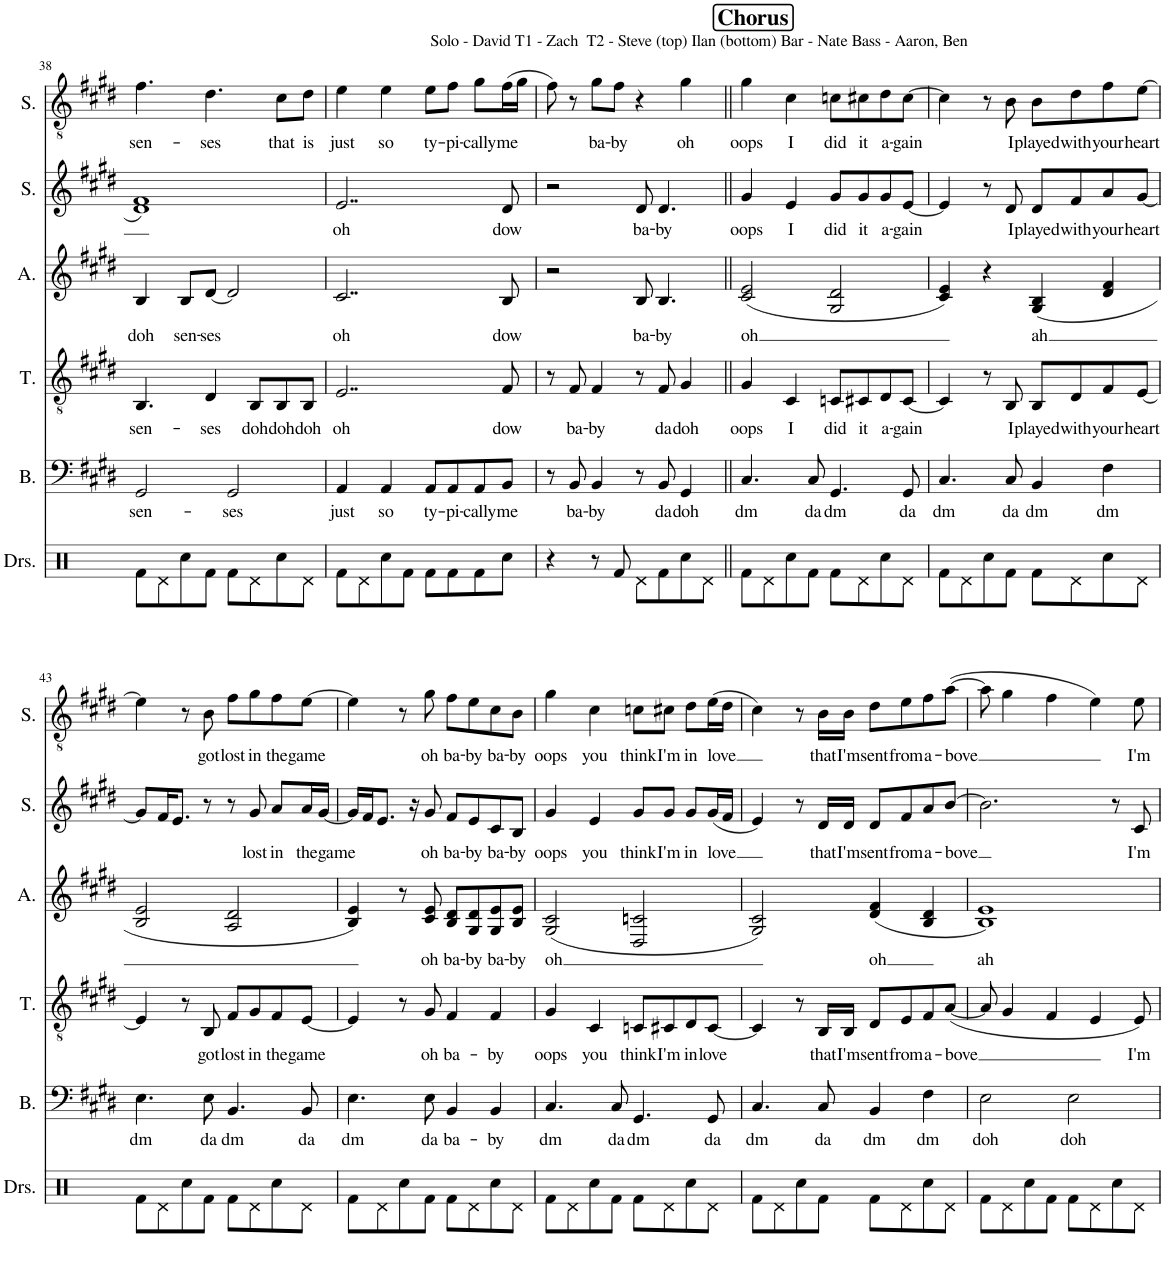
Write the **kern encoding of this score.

**kern	**kern	**text	**kern	**text	**kern	**text	**kern	**text	**kern	**text
*part6	*part5	*part5	*part4	*part4	*part3	*part3	*part2	*part2	*part1	*part1
*staff6	*staff5	*staff5	*staff4	*staff4	*staff3	*staff3	*staff2	*staff2	*staff1	*staff1
*I"Drumset	*I"Bass	*	*I"Tenor	*	*I"Alto	*	*I"Soprano	*	*I"Solo	*
*I'Drs.	*I'B.	*	*I'T.	*	*I'A.	*	*I'S.	*	*I'S.	*
!!LO:PB:g=z
*clefX	*clefF4	*	*clefGv2	*	*clefG2	*	*clefG2	*	*clefGv2	*
*k[]	*k[f#c#g#d#]	*	*k[f#c#g#d#]	*	*k[f#c#g#d#]	*	*k[f#c#g#d#]	*	*k[f#c#g#d#]	*
*M4/4	*M4/4	*	*M4/4	*	*M4/4	*	*M4/4	*	*M4/4	*
=38	=38	=38	=38	=38	=38	=38	=38	=38	=38	=38
!	!	!LO:LY:b	!	!LO:LY:b	!	!LO:LY:b	!	!	!	!LO:LY:b
8Rf\L	2GG#/	sen-	4.BB/	sen-	4B/	doh	1d# 1f#	.	4.f#\	sen-
8Rd\	.	.	.	.	.	.	.	.	.	.
!	!	!	!	!	!	!LO:LY:b	!	!	!	!
8Rcc\	.	.	.	.	8B/L	sen-	.	.	.	.
!	!	!	!	!LO:LY:b	!	!LO:LY:b	!	!	!	!LO:LY:b
8Rf\J	.	.	4D#/	-ses	[8d#/J	-ses	.	.	4.d#\	-ses
!	!	!LO:LY:b	!	!	!	!	!	!	!	!
8Rf\L	2GG#/	-ses	.	.	2d#/]	.	.	.	.	.
!	!	!	!	!LO:LY:b	!	!	!	!	!	!
8Rd\	.	.	8BB/L	doh	.	.	.	.	.	.
!	!	!	!	!LO:LY:b	!	!	!	!	!	!LO:LY:b
8Rcc\	.	.	8BB/	doh	.	.	.	.	8c#\L	that
!	!	!	!	!LO:LY:b	!	!	!	!	!	!LO:LY:b
8Rd\J	.	.	8BB/J	doh	.	.	.	.	8d#\J	is
=39	=39	=39	=39	=39	=39	=39	=39	=39	=39	=39
!	!	!LO:LY:b	!	!LO:LY:b	!	!LO:LY:b	!	!LO:LY:b	!	!LO:LY:b
8Rf\L	4AA/	just	2..E/	oh	2..c#/	oh	2..e/	oh	4e\	just
8Rd\	.	.	.	.	.	.	.	.	.	.
!	!	!LO:LY:b	!	!	!	!	!	!	!	!LO:LY:b
8Rcc\	4AA/	so	.	.	.	.	.	.	4e\	so
8Rf\J	.	.	.	.	.	.	.	.	.	.
!	!	!LO:LY:b	!	!	!	!	!	!	!	!LO:LY:b
8Rf\L	8AA/L	ty-	.	.	.	.	.	.	8e\L	ty-
!	!	!LO:LY:b	!	!	!	!	!	!	!	!LO:LY:b
8Rf\	8AA/	-pi-	.	.	.	.	.	.	8f#\J	-pi-
!	!	!LO:LY:b	!	!	!	!	!	!	!	!LO:LY:b
8Rf\	8AA/	-cally	.	.	.	.	.	.	8g#\L	-cally
!	!	!LO:LY:b	!	!LO:LY:b	!	!LO:LY:b	!	!LO:LY:b	!	!LO:LY:b
8Rcc\J	8BB/J	me	8F#/	dow	8B/	dow	8d#/	dow	(16f#\L	me
.	.	.	.	.	.	.	.	.	16g#\JJ	.
=40	=40	=40	=40	=40	=40	=40	=40	=40	=40	=40
4r	8r	.	8r	.	2r	.	2r	.	8f#\)	.
!	!	!LO:LY:b	!	!LO:LY:b	!	!	!	!	!	!
.	8BB/	ba-	8F#/	ba-	.	.	.	.	8r	.
!	!	!LO:LY:b	!	!LO:LY:b	!	!	!	!	!	!LO:LY:b
8r	4BB/	-by	4F#/	-by	.	.	.	.	8g#\L	-ba-
!	!	!	!	!	!	!	!	!	!	!LO:LY:b
8Rf/	.	.	.	.	.	.	.	.	8f#\J	-by
!	!	!	!	!	!	!LO:LY:b	!	!LO:LY:b	!	!
8Rd\L	8r	.	8r	.	8B/	ba-	8d#/	ba-	4r	.
!	!	!LO:LY:b	!	!LO:LY:b	!	!LO:LY:b	!	!LO:LY:b	!	!
8Rf\	8BB/	da	8F#/	da	4.B/	-by	4.d#/	-by	.	.
!	!	!LO:LY:b	!	!LO:LY:b	!	!	!	!	!	!LO:LY:b
8Rcc\	4GG#/	doh	4G#/	doh	.	.	.	.	4g#\	oh
8Rd\J	.	.	.	.	.	.	.	.	.	.
!!LO:REH:place=s1:a:B:cj:fs=14:t=Chorus
=41||	=41||	=41||	=41||	=41||	=41||	=41||	=41||	=41||	=41||	=41||
!	!	!	!	!	!	!	!	!	!LO:TX:a:t=Solo - David T1 - Zach  T2 - Steve (top) Ilan (bottom) Bar - Nate Bass - Aaron, Ben	!
!	!	!LO:LY:b	!	!LO:LY:b	!	!LO:LY:b	!	!LO:LY:b	!	!LO:LY:b
8Rf\L	4.C#/	dm	4G#/	oops	(2c#/ 2e/	oh	4g#/	oops	4g#\	oops
8Rd\	.	.	.	.	.	.	.	.	.	.
!	!	!	!	!LO:LY:b	!	!	!	!LO:LY:b	!	!LO:LY:b
8Rcc\	.	.	4C#/	I	.	.	4e/	I	4c#\	I
!	!	!LO:LY:b	!	!	!	!	!	!	!	!
8Rf\J	8C#/	da	.	.	.	.	.	.	.	.
!	!	!LO:LY:b	!	!LO:LY:b	!	!	!	!LO:LY:b	!	!LO:LY:b
8Rf\L	4.GG#/	dm	8Cn/L	did	2G#/ 2d#/	.	8g#/L	did	8cn\L	did
!	!	!	!	!LO:LY:b	!	!	!	!LO:LY:b	!	!LO:LY:b
8Rd\	.	.	8C#X/	it	.	.	8g#/	it	8c#X\	it
!	!	!	!	!LO:LY:b	!	!	!	!LO:LY:b	!	!LO:LY:b
8Rcc\	.	.	8D#/	a-	.	.	8g#/	a-	8d#\	a-
!	!	!LO:LY:b	!	!LO:LY:b	!	!	!	!LO:LY:b	!	!LO:LY:b
8Rd\J	8GG#/	da	[8C#/J	-gain	.	.	[8e/J	-gain	[8c#\J	-gain
=42	=42	=42	=42	=42	=42	=42	=42	=42	=42	=42
!	!	!LO:LY:b	!	!	!	!	!	!	!	!
8Rf\L	4.C#/	dm	4C#/]	.	4c#/ 4e/)	.	4e/]	.	4c#\]	.
8Rd\	.	.	.	.	.	.	.	.	.	.
8Rcc\	.	.	8r	.	4r	.	8r	.	8r	.
!	!	!LO:LY:b	!	!LO:LY:b	!	!	!	!LO:LY:b	!	!LO:LY:b
8Rf\J	8C#/	da	8BB/	I	.	.	8d#/	I	8B\	I
!	!	!LO:LY:b	!	!LO:LY:b	!	!LO:LY:b	!	!LO:LY:b	!	!LO:LY:b
8Rf\L	4BB/	dm	8BB/L	played	(4G#/ 4B/	ah	8d#/L	played	8B\L	played
!	!	!	!	!LO:LY:b	!	!	!	!LO:LY:b	!	!LO:LY:b
8Rd\	.	.	8D#/	with	.	.	8f#/	with	8d#\	with
!	!	!LO:LY:b	!	!LO:LY:b	!	!	!	!LO:LY:b	!	!LO:LY:b
8Rcc\	4F#\	dm	8F#/	your	4d#/ 4f#/	.	8a/	your	8f#\	your
!	!	!	!	!LO:LY:b	!	!	!	!LO:LY:b	!	!LO:LY:b
8Rd\J	.	.	[8E/J	heart	.	.	[8g#/J	heart	[8e\J	heart
!!LO:LB:g=z
=43	=43	=43	=43	=43	=43	=43	=43	=43	=43	=43
!	!	!LO:LY:b	!	!	!	!	!	!	!	!
8Rf\L	4.E\	dm	4E/]	.	2B/ 2e/	.	8g#/L]	.	4e\]	.
8Rd\	.	.	.	.	.	.	16f#/K	.	.	.
.	.	.	.	.	.	.	8.e/J	.	.	.
8Rcc\	.	.	8r	.	.	.	.	.	8r	.
!	!	!LO:LY:b	!	!LO:LY:b	!	!	!	!	!	!LO:LY:b
8Rf\J	8E\	da	8BB/	got	.	.	8r	.	8B\	got
!	!	!LO:LY:b	!	!LO:LY:b	!	!	!	!	!	!LO:LY:b
8Rf\L	4.BB/	dm	8F#/L	lost	2A/ 2d#/	.	8r	.	8f#\L	lost
!	!	!	!	!LO:LY:b	!	!	!	!LO:LY:b	!	!LO:LY:b
8Rd\	.	.	8G#/	in	.	.	8g#/	lost	8g#\	in
!	!	!	!	!LO:LY:b	!	!	!	!LO:LY:b	!	!LO:LY:b
8Rcc\	.	.	8F#/	the	.	.	8a/L	in	8f#\	the
!	!	!LO:LY:b	!	!LO:LY:b	!	!	!	!LO:LY:b	!	!LO:LY:b
8Rd\J	8BB/	da	[8E/J	game	.	.	16a/L	the	[8e\J	game
!	!	!	!	!	!	!	!	!LO:LY:b	!	!
.	.	.	.	.	.	.	[16g#/JJ	game	.	.
=44	=44	=44	=44	=44	=44	=44	=44	=44	=44	=44
!	!	!LO:LY:b	!	!	!	!	!	!	!	!
8Rf\L	4.E\	dm	4E/]	.	4B/ 4e/)	.	16g#/LL]	.	4e\]	.
.	.	.	.	.	.	.	16f#/J	.	.	.
8Rd\	.	.	.	.	.	.	8.e/J	.	.	.
8Rcc\	.	.	8r	.	8r	.	.	.	8r	.
.	.	.	.	.	.	.	16r	.	.	.
!	!	!LO:LY:b	!	!LO:LY:b	!	!LO:LY:b	!	!LO:LY:b	!	!LO:LY:b
8Rf\J	8E\	da	8G#/	oh	8c#/ 8e/	oh	8g#/	oh	8g#\	oh
!	!	!LO:LY:b	!	!LO:LY:b	!	!LO:LY:b	!	!LO:LY:b	!	!LO:LY:b
8Rf\L	4BB/	ba-	4F#/	ba-	8B/ 8d#/L	ba-	8f#/L	ba-	8f#\L	ba-
!	!	!	!	!	!	!LO:LY:b	!	!LO:LY:b	!	!LO:LY:b
8Rd\	.	.	.	.	8G#/ 8d#/	-by	8e/	-by	8e\	-by
!	!	!LO:LY:b	!	!LO:LY:b	!	!LO:LY:b	!	!LO:LY:b	!	!LO:LY:b
8Rcc\	4BB/	-by	4F#/	-by	8G#/ 8e/	ba-	8c#/	ba-	8c#\	ba-
!	!	!	!	!	!	!LO:LY:b	!	!LO:LY:b	!	!LO:LY:b
8Rd\J	.	.	.	.	8B/ 8e/J	-by	8B/J	-by	8B\J	-by
=45	=45	=45	=45	=45	=45	=45	=45	=45	=45	=45
!	!	!LO:LY:b	!	!LO:LY:b	!	!LO:LY:b	!	!LO:LY:b	!	!LO:LY:b
8Rf\L	4.C#/	dm	4G#/	oops	(2G#/ 2c#/	oh	4g#/	oops	4g#\	oops
8Rd\	.	.	.	.	.	.	.	.	.	.
!	!	!	!	!LO:LY:b	!	!	!	!LO:LY:b	!	!LO:LY:b
8Rcc\	.	.	4C#/	you	.	.	4e/	you	4c#\	you
!	!	!LO:LY:b	!	!	!	!	!	!	!	!
8Rf\J	8C#/	da	.	.	.	.	.	.	.	.
!	!	!LO:LY:b	!	!LO:LY:b	!	!	!	!LO:LY:b	!	!LO:LY:b
8Rf\L	4.GG#/	dm	8Cn/L	think	2D#/ 2cn/	.	8g#/L	think	8cn\L	think
!	!	!	!	!LO:LY:b	!	!	!	!LO:LY:b	!	!LO:LY:b
8Rd\	.	.	8C#X/	I'm	.	.	8g#/J	I'm	8c#X\J	I'm
!	!	!	!	!LO:LY:b	!	!	!	!LO:LY:b	!	!LO:LY:b
8Rcc\	.	.	8D#/	in	.	.	8g#/L	in	8d#\L	in
!	!	!LO:LY:b	!	!LO:LY:b	!	!	!	!LO:LY:b	!	!LO:LY:b
8Rd\J	8GG#/	da	[8C#/J	love	.	.	(16g#/L	love	(16e\L	love
.	.	.	.	.	.	.	16f#/JJ	.	16d#\JJ	.
=46	=46	=46	=46	=46	=46	=46	=46	=46	=46	=46
!	!	!LO:LY:b	!	!	!	!	!	!	!	!
8Rf\L	4.C#/	dm	4C#/]	.	2G#/ 2c#/)	.	4e/)	.	4c#\)	.
8Rd\	.	.	.	.	.	.	.	.	.	.
8Rcc\	.	.	8r	.	.	.	8r	.	8r	.
!	!	!LO:LY:b	!	!LO:LY:b	!	!	!	!LO:LY:b	!	!LO:LY:b
8Rf\J	8C#/	da	16BB/LL	that	.	.	16d#/LL	that	16B\LL	that
!	!	!	!	!LO:LY:b	!	!	!	!LO:LY:b	!	!LO:LY:b
.	.	.	16BB/JJ	I'm	.	.	16d#/JJ	I'm	16B\JJ	I'm
!	!	!LO:LY:b	!	!LO:LY:b	!	!LO:LY:b	!	!LO:LY:b	!	!LO:LY:b
8Rf\L	4BB/	dm	8D#/L	sent	(4d#/ 4f#/	oh	8d#/L	sent	8d#\L	sent
!	!	!	!	!LO:LY:b	!	!	!	!LO:LY:b	!	!LO:LY:b
8Rd\	.	.	8E/	from	.	.	8f#/	from	8e\	from
!	!	!LO:LY:b	!	!LO:LY:b	!	!	!	!LO:LY:b	!	!LO:LY:b
8Rcc\	4F#\	dm	8F#/	a-	4B/ 4d#/	.	8a/	a-	8f#\	a-
!	!	!	!	!LO:LY:b	!	!	!	!LO:LY:b	!	!LO:LY:b
8Rd\J	.	.	([8A/J	-bove	.	.	[8b/J	-bove	([8a\J	-bove
=47	=47	=47	=47	=47	=47	=47	=47	=47	=47	=47
!	!	!LO:LY:b	!	!	!	!LO:LY:b	!	!	!	!
8Rf\L	2E\	doh	8A/]	.	1B 1e)	ah	2.b\]	.	8a\]	.
8Rd\	.	.	4G#/	.	.	.	.	.	4g#\	.
8Rcc\	.	.	.	.	.	.	.	.	.	.
8Rf\J	.	.	4F#/	.	.	.	.	.	4f#\	.
!	!	!LO:LY:b	!	!	!	!	!	!	!	!
8Rf\L	2E\	doh	.	.	.	.	.	.	.	.
8Rd\	.	.	4E/	.	.	.	.	.	4e\)	.
8Rcc\	.	.	.	.	.	.	8r	.	.	.
!	!	!	!	!LO:LY:b	!	!	!	!LO:LY:b	!	!LO:LY:b
8Rd\J	.	.	8E/)	I'm	.	.	8c#/	I'm	8e\	I'm
=	=	=	=	=	=	=	=	=	=	=
*-	*-	*-	*-	*-	*-	*-	*-	*-	*-	*-
